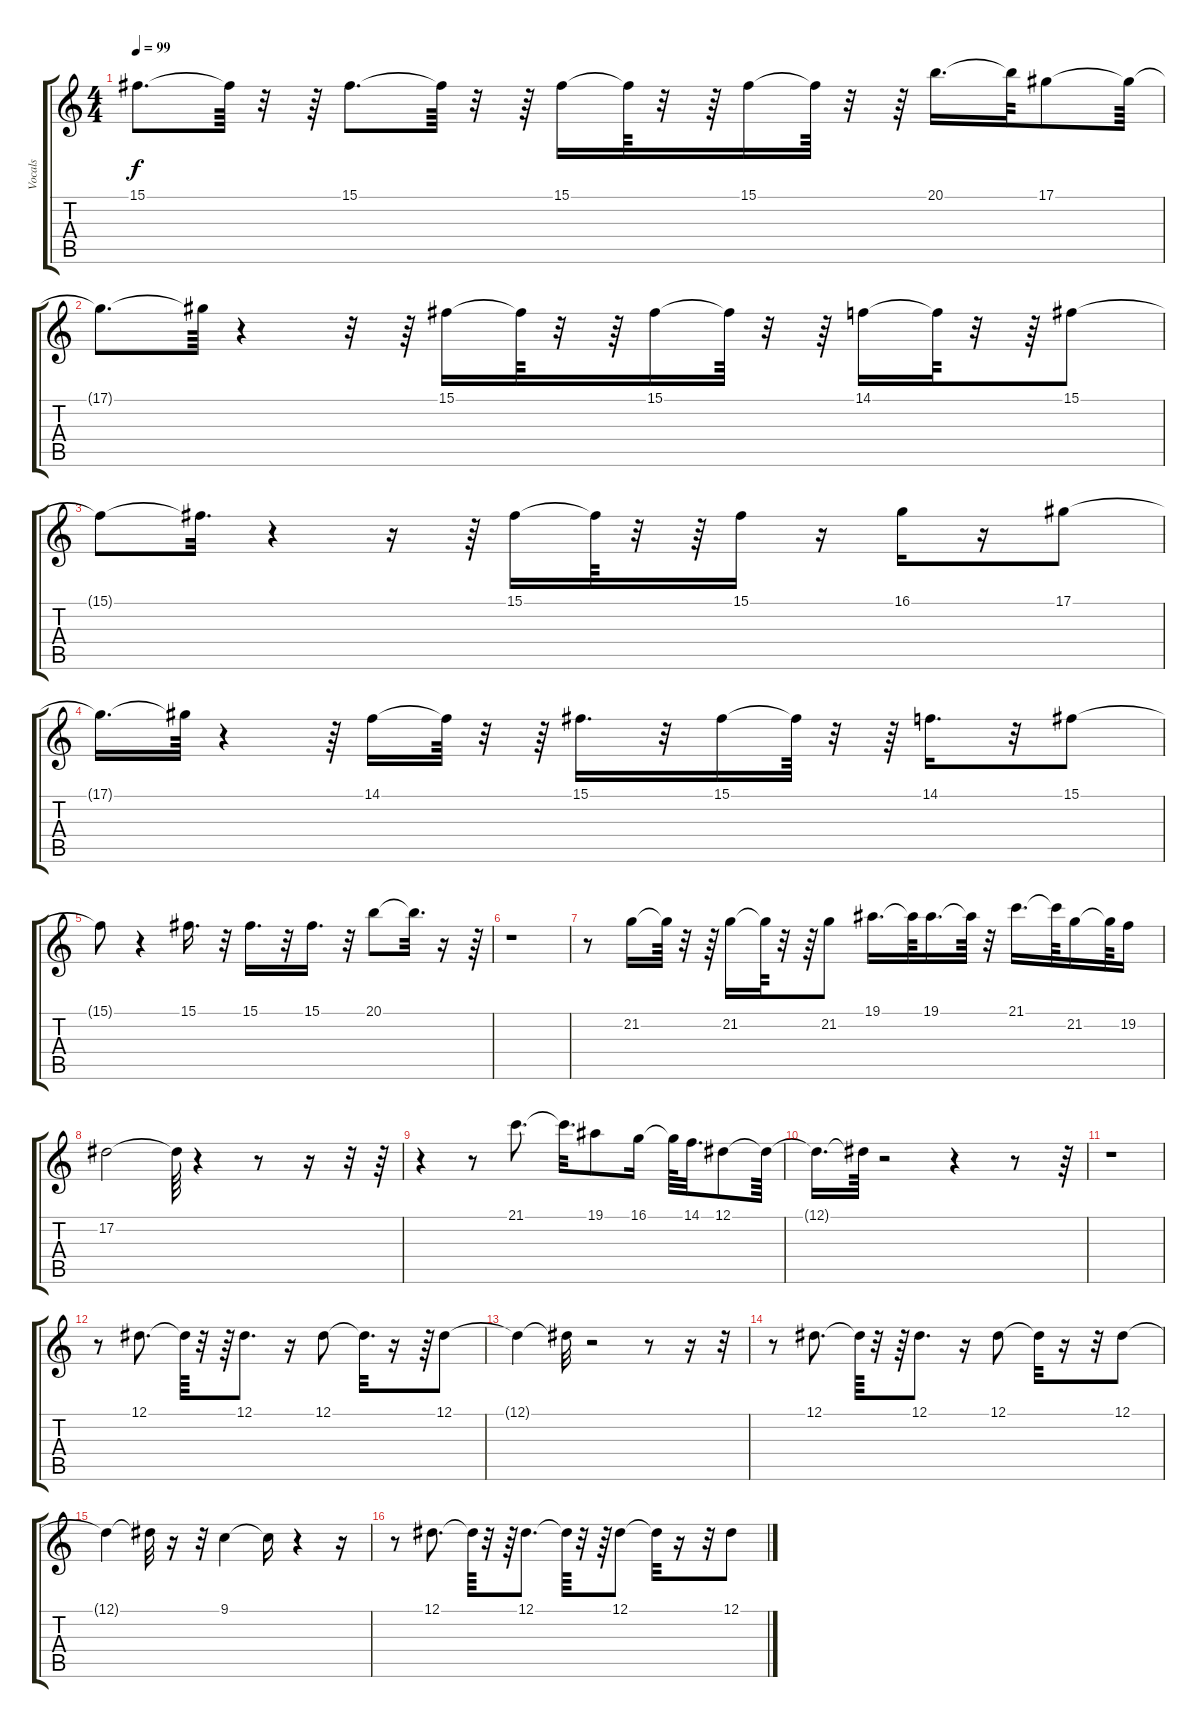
\track ("Vocals" "Vocals") {instrument fx5brightness}
\staff {score tabs}
\tuning (Eb4 Bb3 Gb3 Db3 Ab2 Eb2) {hide}
\ts (4 4)
\tempo 99
\clef g2
\ks c
15.1{t}.8{d dy f} 15.1{t}.64 r.32 r.64 15.1.8{d} 15.1{t}.64 r.32 r.64 15.1.16 15.1{t}.64 r.32 r.64 15.1.16 15.1{t}.64 r.32 r.64 20.1.16{d} 20.1{t}.64 17.1.8 17.1{t}.64 |
17.1{t}.8{d} 17.1{t}.64 r.4 r.32 r.64 15.1.16 15.1{t}.64 r.32 r.64 15.1.16 15.1{t}.64 r.32 r.64 14.1.16 14.1{t}.64 r.32 r.64 15.1.8 |
15.1{t}.8 15.1{t}.32{d} r.4 r.16 r.64 15.1.16 15.1{t}.64 r.32 r.64 15.1.16 r.16 16.1.16 r.16 17.1.8 |
17.1{t}.16{d} 17.1{t}.64 r.4 r.64 14.1.16 14.1{t}.64 r.32 r.64 15.1.16{d} r.32 15.1.16 15.1{t}.64 r.32 r.64 14.1.16{d} r.32 15.1.8 |
15.1{t}.8 r.4 15.1.16{d} r.32 15.1.16{d} r.32 15.1.16{d} r.32 20.1.8 20.1{t}.32{d} r.16 r.64 |
r.1 |
r.8 21.2.16 21.2{t}.64 r.32 r.64 21.2.16 21.2{t}.64 r.32 r.64 21.2.8 19.1.16{d} 19.1{t}.64 19.1.16{d} 19.1{t}.64 r.32 21.1.16{d} 21.1{t}.64 21.2.16 21.2{t}.64 19.2.16 |
17.2.2 17.2{t}.64 r.4 r.8 r.16 r.32 r.64 |
r.4 r.8 21.1.8{d} 21.1{t}.32{d} 19.1.8 16.1.16 16.1{t}.64 14.1.32{d} 12.1.8 12.1{t}.64 |
12.1{t}.16{d} 12.1{t}.64 r.2 r.4 r.8 r.64 |
r.1 |
r.8 12.1.8{d} 12.1{t}.64 r.32 r.64 12.1.8{d} r.16 12.1.8 12.1{t}.32{d} r.16 r.64 12.1.8 |
12.1{t}.4 12.1{t}.32 r.2 r.8 r.16 r.32 |
r.8 12.1.8{d} 12.1{t}.64 r.32 r.64 12.1.8{d} r.16 12.1.8 12.1{t}.32 r.16 r.32 12.1.8 |
12.1{t}.4 12.1{t}.32 r.16 r.32 9.1.4 9.1{t}.16 r.4 r.16 |
r.8 12.1.8{d} 12.1{t}.64 r.32 r.64 12.1.8{d} 12.1{t}.64 r.32 r.64 12.1.8 12.1{t}.32 r.16 r.32 12.1.8
